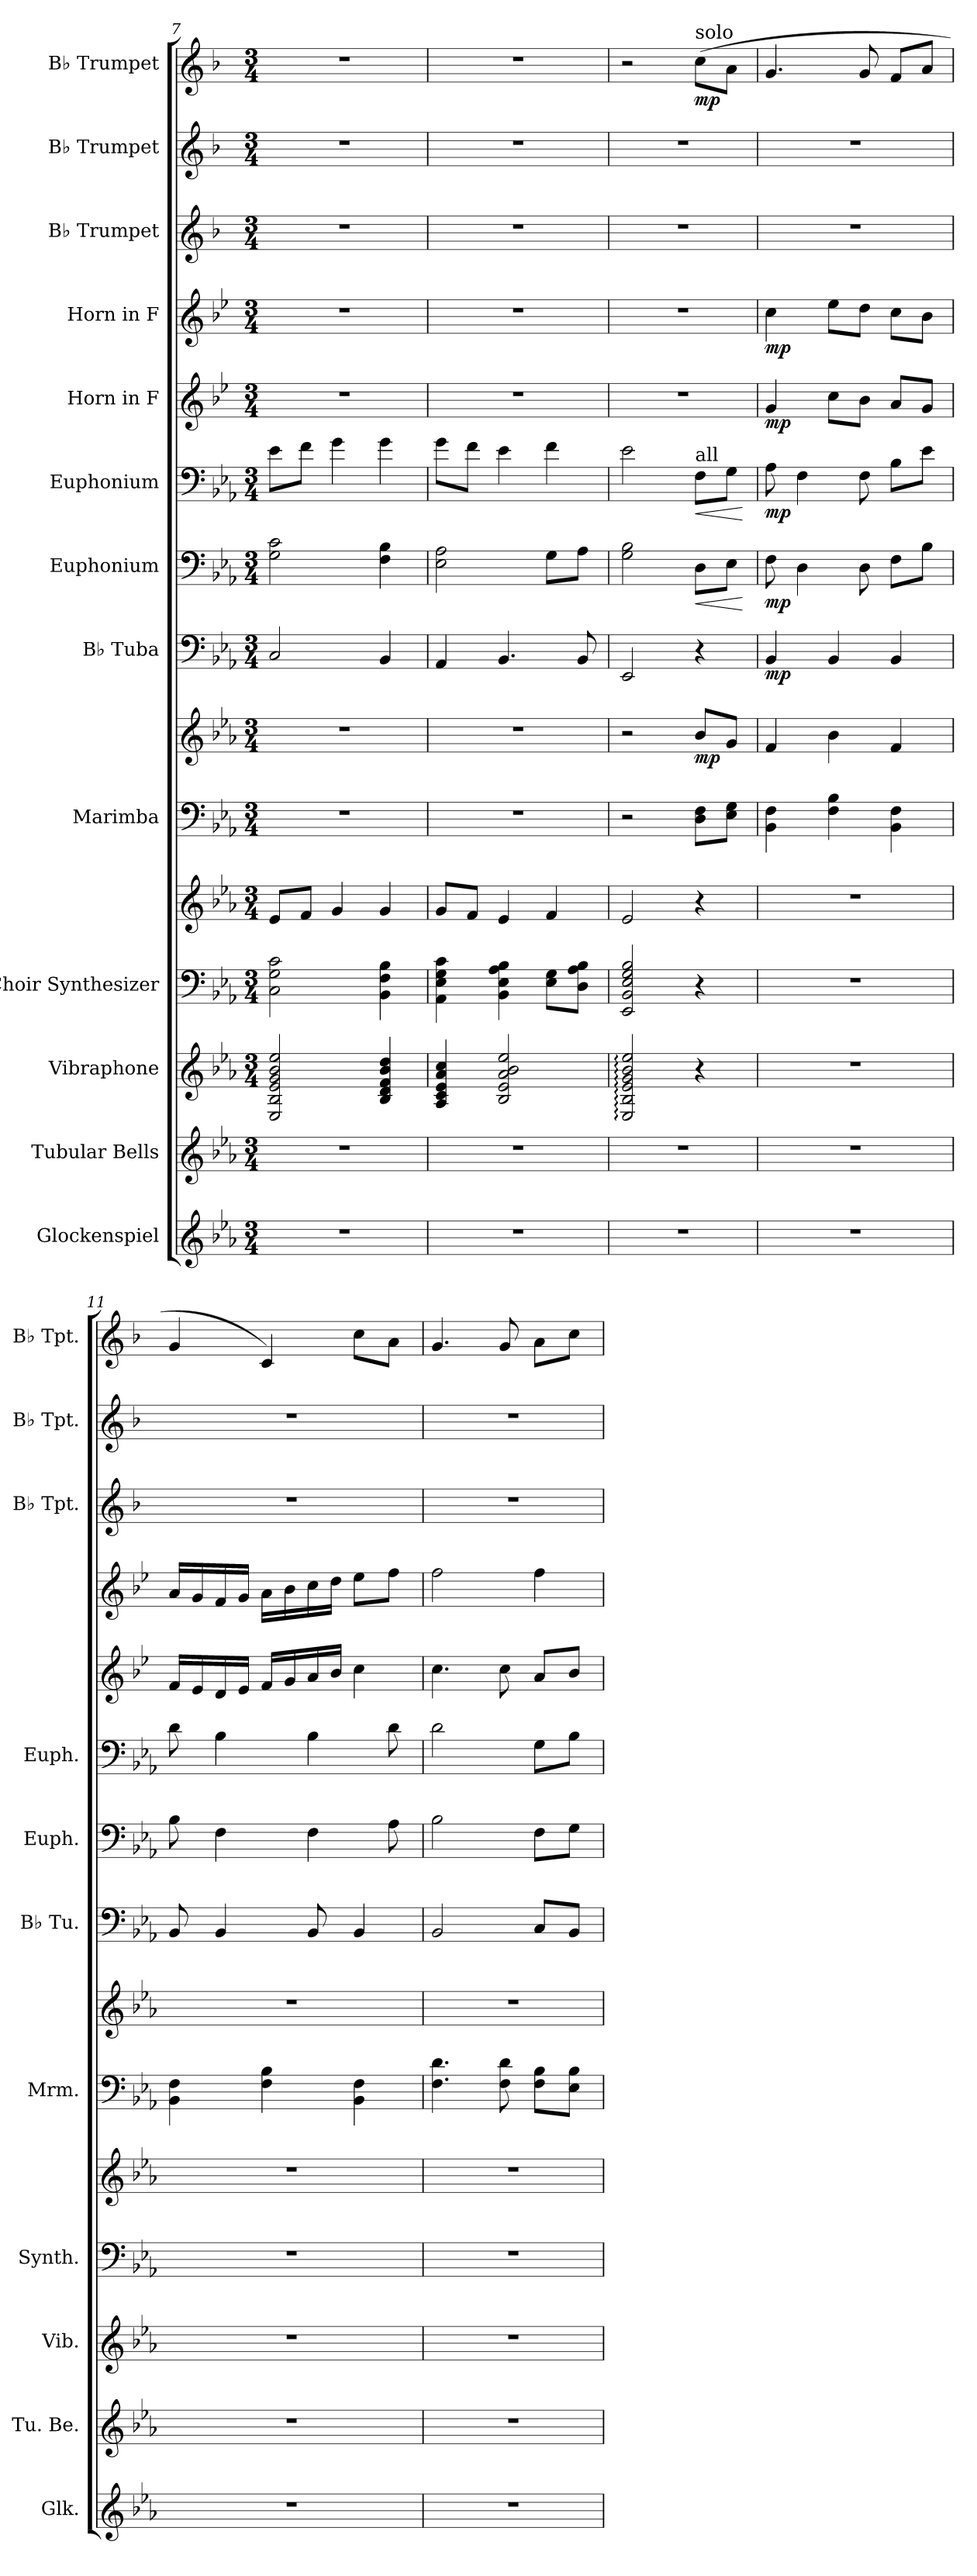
**kern	**kern	**kern	**kern	**kern	**kern	**kern	**dynam	**kern	**dynam	**kern	**dynam	**kern	**dynam	**kern	**dynam	**kern	**dynam	**kern	**kern	**kern	**dynam
*part13	*part12	*part11	*part10	*part10	*part9	*part9	*part9	*part8	*part8	*part7	*part7	*part6	*part6	*part5	*part5	*part4	*part4	*part3	*part2	*part1	*part1
*staff15	*staff14	*staff13	*staff12	*staff11	*staff10	*staff9	*staff9/10	*staff8	*staff8	*staff7	*staff7	*staff6	*staff6	*staff5	*staff5	*staff4	*staff4	*staff3	*staff2	*staff1	*staff1
*I"Glockenspiel	*I"Tubular Bells	*I"Vibraphone	*I"Choir Synthesizer	*	*I"Marimba	*	*	*I"B♭ Tuba	*	*I"Euphonium	*	*I"Euphonium	*	*I"Horn in F	*	*I"Horn in F	*	*I"B♭ Trumpet	*I"B♭ Trumpet	*I"B♭ Trumpet	*
*I'Glk.	*I'Tu. Be.	*I'Vib.	*I'Synth.	*	*I'Mrm.	*	*	*I'B♭ Tu.	*	*I'Euph.	*	*I'Euph.	*	*	*	*	*	*I'B♭ Tpt.	*I'B♭ Tpt.	*I'B♭ Tpt.	*
!!LO:PB:g=z
*clefG2	*clefG2	*clefG2	*clefF4	*clefG2	*clefF4	*clefG2	*	*clefF4	*	*clefF4	*	*clefF4	*	*clefG2	*	*clefG2	*	*clefG2	*clefG2	*clefG2	*
*ITrd-14c-24	*	*	*	*	*	*	*	*	*	*	*	*	*	*ITrd4c7	*	*ITrd4c7	*	*ITrd1c2	*ITrd1c2	*ITrd1c2	*
*k[b-e-a-]	*k[b-e-a-]	*k[b-e-a-]	*k[b-e-a-]	*k[b-e-a-]	*k[b-e-a-]	*k[b-e-a-]	*	*k[b-e-a-]	*	*k[b-e-a-]	*	*k[b-e-a-]	*	*k[b-e-a-]	*	*k[b-e-a-]	*	*k[b-e-a-]	*k[b-e-a-]	*k[b-e-a-]	*
*M3/4	*M3/4	*M3/4	*M3/4	*M3/4	*M3/4	*M3/4	*	*M3/4	*	*M3/4	*	*M3/4	*	*M3/4	*	*M3/4	*	*M3/4	*M3/4	*M3/4	*
=7	=7	=7	=7	=7	=7	=7	=7	=7	=7	=7	=7	=7	=7	=7	=7	=7	=7	=7	=7	=7	=7
2.r	2.r	2E-/ 2B-/ 2e-/ 2g/ 2b-/ 2ee-/	2C\ 2G\ 2c\	8e-/L	2.r	2.r	.	2C/	.	2G\ 2c\	.	8e-\L	.	2.r	.	2.r	.	2.r	2.r	2.r	.
.	.	.	.	8f/J	.	.	.	.	.	.	.	8f\J	.	.	.	.	.	.	.	.	.
.	.	.	.	4g/	.	.	.	.	.	.	.	4g\	.	.	.	.	.	.	.	.	.
.	.	4B-/ 4d/ 4f/ 4b-/ 4dd/	4BB-\ 4F\ 4B-\	4g/	.	.	.	4BB-/	.	4F\ 4B-\	.	4g\	.	.	.	.	.	.	.	.	.
=8	=8	=8	=8	=8	=8	=8	=8	=8	=8	=8	=8	=8	=8	=8	=8	=8	=8	=8	=8	=8	=8
2.r	2.r	4A-/ 4c/ 4e-/ 4a-/ 4cc/	4AA-\ 4E-\ 4G\ 4c\	8g/L	2.r	2.r	.	4AA-/	.	2E-\ 2A-\	.	8g\L	.	2.r	.	2.r	.	2.r	2.r	2.r	.
.	.	.	.	8f/J	.	.	.	.	.	.	.	8f\J	.	.	.	.	.	.	.	.	.
.	.	2B-/ 2e-/ 2a-/ 2b-/ 2ee-/	4BB-\ 4E-\ 4A-\ 4B-\	4e-/	.	.	.	4.BB-/	.	.	.	4e-\	.	.	.	.	.	.	.	.	.
.	.	.	8E-\ 8G\L	4f/	.	.	.	.	.	8G\L	.	4f\	.	.	.	.	.	.	.	.	.
.	.	.	8D\ 8A-\ 8B-\J	.	.	.	.	8BB-/	.	8A-\J	.	.	.	.	.	.	.	.	.	.	.
=9	=9	=9	=9	=9	=9	=9	=9	=9	=9	=9	=9	=9	=9	=9	=9	=9	=9	=9	=9	=9	=9
2.r	2.r	2E-/: 2B-/: 2e-/: 2g/: 2b-/: 2ee-/:	2EE-/ 2BB-/ 2E-/ 2G/ 2B-/	2e-/	2r	2r	.	2EE-/	.	2G\ 2B-\	.	2e-\	.	2.r	.	2.r	.	2.r	2.r	2r	.
!	!	!	!	!	!	!	!	!	!	!	!	!	!	!	!	!	!	!	!	!LO:TX:a:t=solo	!
!	!	!	!	!	!	!	!	!	!	!	!	!LO:TX:a:t=all	!	!	!	!	!	!	!	!	!
!	!	!	!	!	!	!	!LO:DY:b	!	!	!	!LO:HP:b	!	!LO:HP:b	!	!	!	!	!	!	!	!LO:DY:b
.	.	4r	4r	4r	8D\ 8F\L	8b-/L	mp	4r	.	8D\L	<	8F\L	<	.	.	.	.	.	.	(8b-\L	mp
.	.	.	.	.	8E-\ 8G\J	8g/J	.	.	.	8E-\J	.	8G\J	.	.	.	.	.	.	.	8g\J	.
.	.	.	.	.	.	.	.	.	.	.	[	.	[	.	.	.	.	.	.	.	.
=10	=10	=10	=10	=10	=10	=10	=10	=10	=10	=10	=10	=10	=10	=10	=10	=10	=10	=10	=10	=10	=10
!	!	!	!	!	!	!	!	!	!LO:DY:b	!	!LO:DY:b	!	!LO:DY:b	!	!LO:DY:b	!	!LO:DY:b	!	!	!	!
2.r	2.r	2.r	2.r	2.r	4BB-\ 4F\	4f/	.	4BB-/	mp	8F\	mp	8A-\	mp	4c/	mp	4f\	mp	2.r	2.r	4.f/	.
.	.	.	.	.	.	.	.	.	.	4D\	.	4F\	.	.	.	.	.	.	.	.	.
.	.	.	.	.	4F\ 4B-\	4b-\	.	4BB-/	.	.	.	.	.	8f\L	.	8a-\L	.	.	.	.	.
.	.	.	.	.	.	.	.	.	.	8D\	.	8F\	.	8e-\J	.	8g\J	.	.	.	8f/	.
.	.	.	.	.	4BB-\ 4F\	4f/	.	4BB-/	.	8F\L	.	8B-\L	.	8d/L	.	8f\L	.	.	.	8e-/L	.
.	.	.	.	.	.	.	.	.	.	8B-\J	.	8e-\J	.	8c/J	.	8e-\J	.	.	.	8g/J	.
=11	=11	=11	=11	=11	=11	=11	=11	=11	=11	=11	=11	=11	=11	=11	=11	=11	=11	=11	=11	=11	=11
2.r	2.r	2.r	2.r	2.r	4BB-\ 4F\	2.r	.	8BB-/	.	8B-\	.	8d\	.	16B-/LL	.	16d/LL	.	2.r	2.r	4f/	.
.	.	.	.	.	.	.	.	.	.	.	.	.	.	16A-/	.	16c/	.	.	.	.	.
.	.	.	.	.	.	.	.	4BB-/	.	4F\	.	4B-\	.	16G/	.	16B-/	.	.	.	.	.
.	.	.	.	.	.	.	.	.	.	.	.	.	.	16A-/JJ	.	16c/JJ	.	.	.	.	.
.	.	.	.	.	4F\ 4B-\	.	.	.	.	.	.	.	.	16B-/LL	.	16d\LL	.	.	.	4B-/)	.
.	.	.	.	.	.	.	.	.	.	.	.	.	.	16c/	.	16e-\	.	.	.	.	.
.	.	.	.	.	.	.	.	8BB-/	.	4F\	.	4B-\	.	16d/	.	16f\	.	.	.	.	.
.	.	.	.	.	.	.	.	.	.	.	.	.	.	16e-/JJ	.	16g\JJ	.	.	.	.	.
.	.	.	.	.	4BB-\ 4F\	.	.	4BB-/	.	.	.	.	.	4f\	.	8a-\L	.	.	.	8b-\L	.
.	.	.	.	.	.	.	.	.	.	8A-\	.	8d\	.	.	.	8b-\J	.	.	.	8g\J	.
=12	=12	=12	=12	=12	=12	=12	=12	=12	=12	=12	=12	=12	=12	=12	=12	=12	=12	=12	=12	=12	=12
2.r	2.r	2.r	2.r	2.r	4.F\ 4.d\	2.r	.	2BB-/	.	2B-\	.	2d\	.	4.f\	.	2b-\	.	2.r	2.r	4.f/	.
.	.	.	.	.	8F\ 8d\	.	.	.	.	.	.	.	.	8f\	.	.	.	.	.	8f/	.
.	.	.	.	.	8F\ 8B-\L	.	.	8C/L	.	8F\L	.	8G\L	.	8d/L	.	4b-\	.	.	.	8g\L	.
.	.	.	.	.	8E-\ 8B-\J	.	.	8BB-/J	.	8G\J	.	8B-\J	.	8e-/J	.	.	.	.	.	8b-\J	.
=	=	=	=	=	=	=	=	=	=	=	=	=	=	=	=	=	=	=	=	=	=
*-	*-	*-	*-	*-	*-	*-	*-	*-	*-	*-	*-	*-	*-	*-	*-	*-	*-	*-	*-	*-	*-
